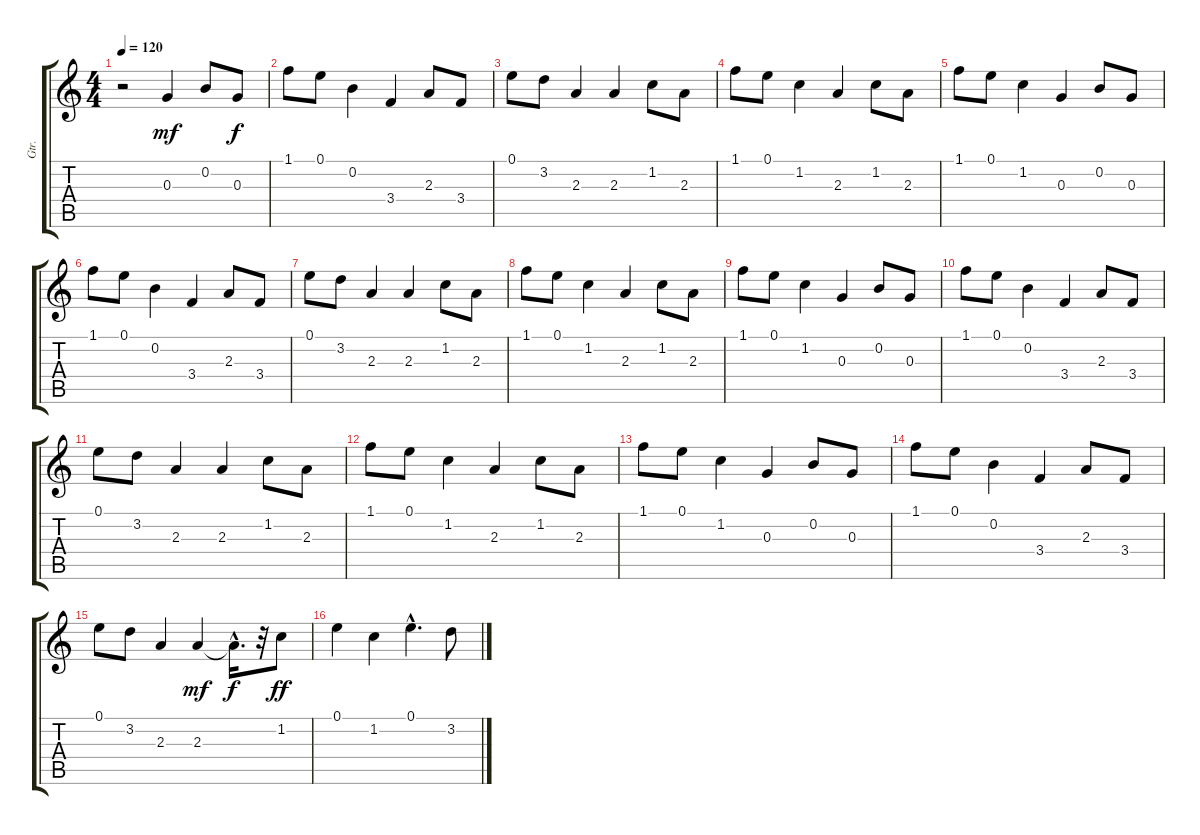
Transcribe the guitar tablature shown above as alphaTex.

\track ("Gtr." "Gtr.") {instrument acousticguitarsteel}
\staff {score tabs}
\tuning (E4 B3 G3 D3 A2 E2) {hide}
\ts (4 4)
\tempo 120
\clef g2
\ks c
r.2{dy ff} 0.3.4{dy mf} 0.2.8 0.3.8{dy f} |
1.1.8 0.1.8 0.2.4 3.4.4 2.3.8 3.4.8 |
0.1.8 3.2.8 2.3.4 2.3.4 1.2.8 2.3.8 |
1.1.8 0.1.8 1.2.4 2.3.4 1.2.8 2.3.8 |
1.1.8 0.1.8 1.2.4 0.3.4 0.2.8 0.3.8 |
1.1.8 0.1.8 0.2.4 3.4.4 2.3.8 3.4.8 |
0.1.8 3.2.8 2.3.4 2.3.4 1.2.8 2.3.8 |
1.1.8 0.1.8 1.2.4 2.3.4 1.2.8 2.3.8 |
1.1.8 0.1.8 1.2.4 0.3.4 0.2.8 0.3.8 |
1.1.8 0.1.8 0.2.4 3.4.4 2.3.8 3.4.8 |
0.1.8 3.2.8 2.3.4 2.3.4 1.2.8 2.3.8 |
1.1.8 0.1.8 1.2.4 2.3.4 1.2.8 2.3.8 |
1.1.8 0.1.8 1.2.4 0.3.4 0.2.8 0.3.8 |
1.1.8 0.1.8 0.2.4 3.4.4 2.3.8 3.4.8 |
0.1.8 3.2.8 2.3.4 2.3.4{dy mf} 2.3{hac t}.16{d dy f} r.32 1.2.8{dy ff} |
0.1.4 1.2.4 0.1{hac}.4{d} 3.2.8
